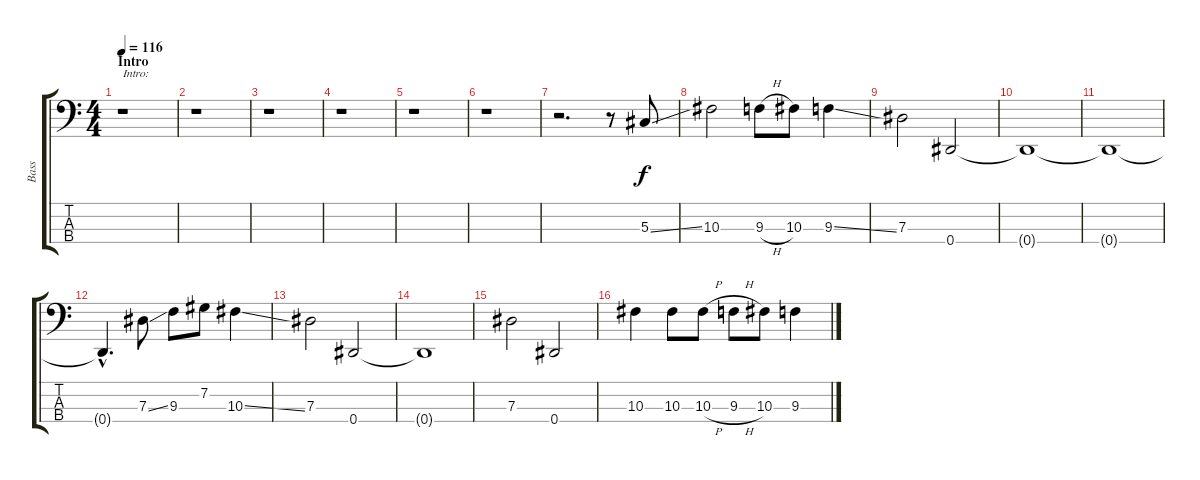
\track ("Bass" "Bass") {instrument electricbassfinger}
\staff {score tabs}
\tuning (Gb2 Db2 Ab1 Eb1) {hide}
\ts (4 4)
\section ("" "Intro")
\tempo 116
\clef f4
\ks c
r.1{txt "Intro:" dy f instrument electricbassfinger} |
r.1 |
r.1 |
r.1 |
r.1 |
r.1 |
r.2{d} r.8 5.3{ss}.8 |
10.3.2 9.3{h}.8 10.3.8 9.3{ss}.4 |
7.3.2 0.4.2 |
0.4{t}.1 |
0.4{t}.1 |
0.4{hac t}.4{d} 7.3{ss}.8 9.3.8 7.2.8 10.3{ss}.4 |
7.3.2 0.4.2 |
0.4{t}.1 |
7.3.2 0.4.2 |
10.3.4 10.3.8 10.3{h}.8 9.3{h}.8 10.3.8 9.3.4
